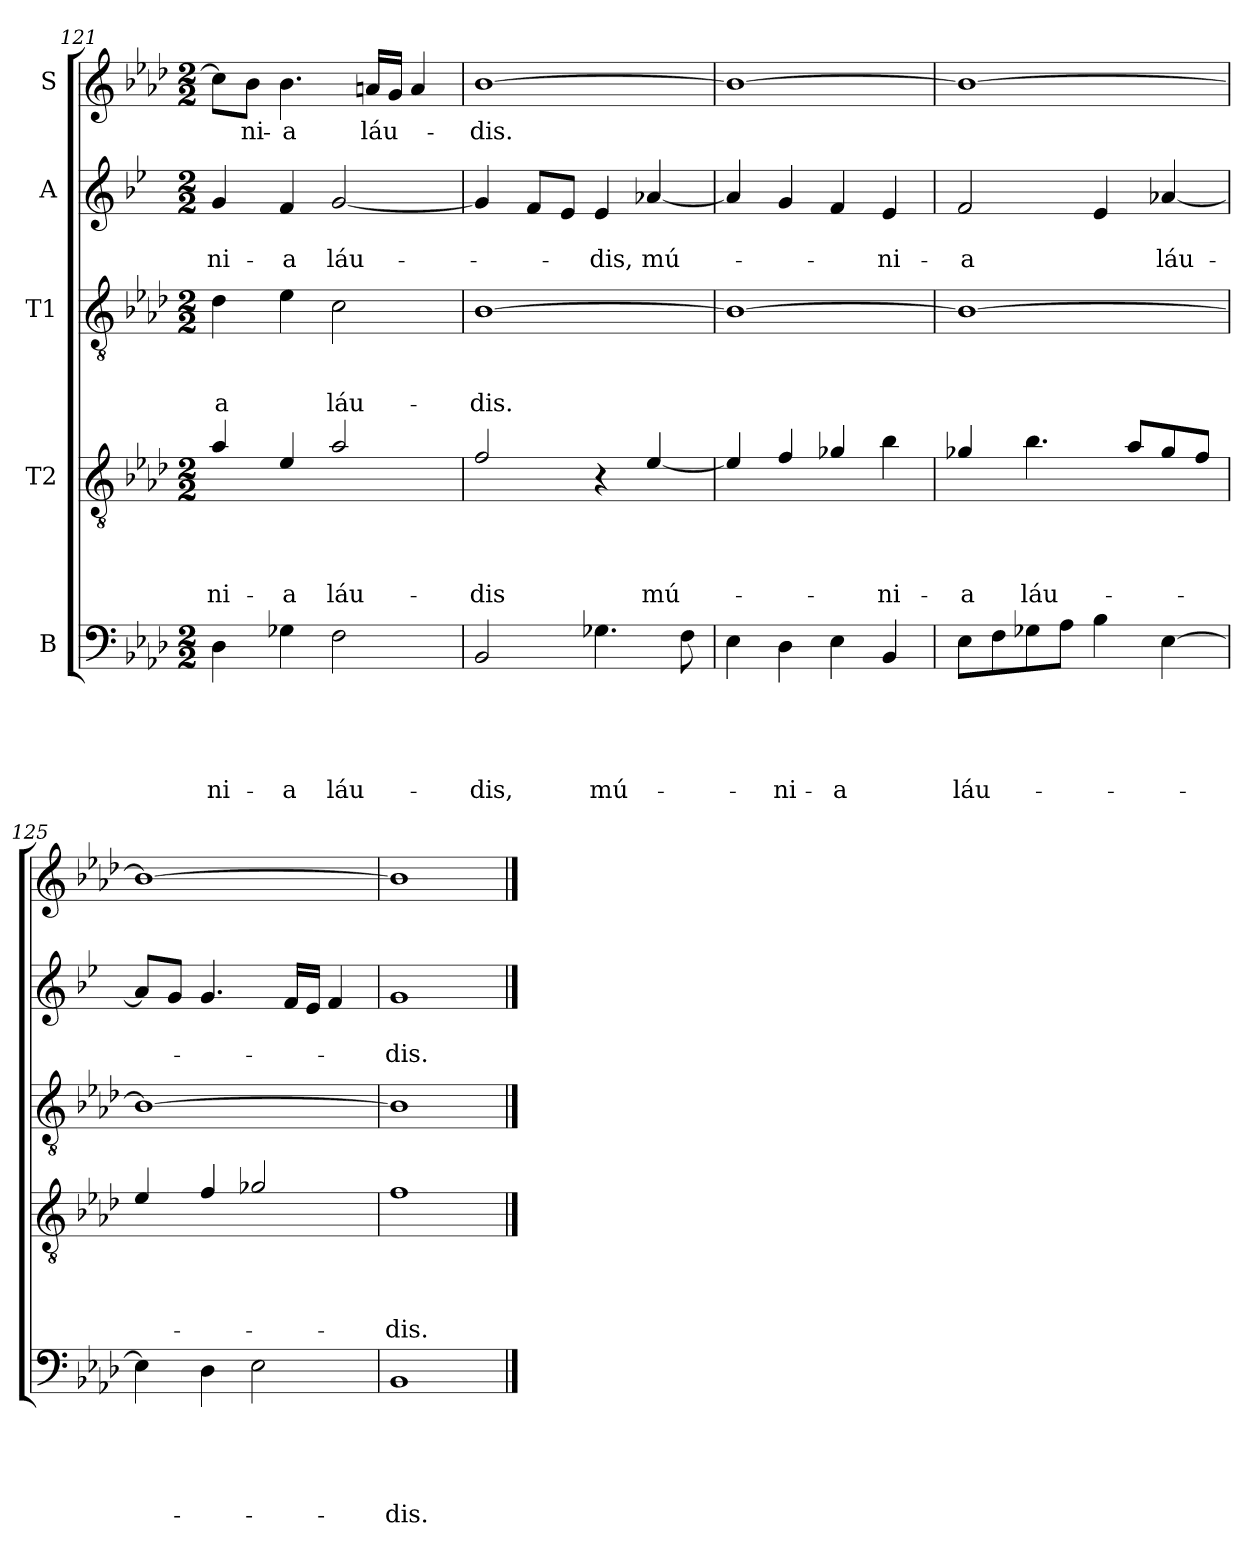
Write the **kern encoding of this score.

**kern	**text	**text	**text	**text	**text	**kern	**text	**text	**text	**text	**kern	**text	**text	**text	**kern	**text	**text	**kern	**text
*part5	*part5	*part5	*part5	*part5	*part5	*part4	*part4	*part4	*part4	*part4	*part3	*part3	*part3	*part3	*part2	*part2	*part2	*part1	*part1
*staff5	*staff5	*staff5	*staff5	*staff5	*staff5	*staff4	*staff4	*staff4	*staff4	*staff4	*staff3	*staff3	*staff3	*staff3	*staff2	*staff2	*staff2	*staff1	*staff1
*I"B	*	*	*	*	*	*I"T2	*	*	*	*	*I"T1	*	*	*	*I"A	*	*	*I"S	*
*clefF4	*	*	*	*	*	*clefGv2	*	*	*	*	*clefGv2	*	*	*	*clefG2	*	*	*clefG2	*
*	*	*	*	*	*	*ITrd8c14	*	*	*	*	*	*	*	*	*ITrd1c2	*	*	*	*
*k[b-e-a-d-]	*	*	*	*	*	*k[b-e-a-d-]	*	*	*	*	*k[b-e-a-d-]	*	*	*	*k[b-e-a-d-]	*	*	*k[b-e-a-d-]	*
*A-:	*	*	*	*	*	*A-:	*	*	*	*	*A-:	*	*	*	*A-:	*	*	*A-:	*
*M2/2	*	*	*	*	*	*M2/2	*	*	*	*	*M2/2	*	*	*	*M2/2	*	*	*M2/2	*
=121	=121	=121	=121	=121	=121	=121	=121	=121	=121	=121	=121	=121	=121	=121	=121	=121	=121	=121	=121
!	!	!	!	!	!LO:LY:b	!	!	!	!	!LO:LY:b	!	!	!	!LO:LY:b	!	!	!LO:LY:b	!	!
4D-\	.	.	.	.	-ni-	4A-/	.	.	.	-ni-	4d-\	.	.	-a	4f/	.	-ni-	8cc\L]	.
!	!	!	!	!	!	!	!	!	!	!	!	!	!	!	!	!	!	!	!LO:LY:b
.	.	.	.	.	.	.	.	.	.	.	.	.	.	.	.	.	.	8b-\J	-ni-
!	!	!	!	!	!LO:LY:b	!	!	!	!	!LO:LY:b	!	!	!	!	!	!	!LO:LY:b	!	!LO:LY:b
4G-\	.	.	.	.	-a	4E-/	.	.	.	-a	4e-\	.	.	.	4e-/	.	-a	4.b-\	-a
!	!	!	!	!	!LO:LY:b	!	!	!	!	!LO:LY:b	!	!	!	!LO:LY:b	!	!	!LO:LY:b	!	!
2F\	.	.	.	.	láu-	2A-/	.	.	.	láu-	2c\	.	.	láu-	[2f/	.	láu-	.	.
!	!	!	!	!	!	!	!	!	!	!	!	!	!	!	!	!	!	!	!LO:LY:b
.	.	.	.	.	.	.	.	.	.	.	.	.	.	.	.	.	.	16a/LL	láu-
.	.	.	.	.	.	.	.	.	.	.	.	.	.	.	.	.	.	16g/JJ	.
.	.	.	.	.	.	.	.	.	.	.	.	.	.	.	.	.	.	4a/	.
=122	=122	=122	=122	=122	=122	=122	=122	=122	=122	=122	=122	=122	=122	=122	=122	=122	=122	=122	=122
!	!	!	!	!	!LO:LY:b	!	!	!	!	!LO:LY:b	!	!	!	!LO:LY:b	!	!	!	!	!LO:LY:b
2BB-/	.	.	.	.	-dis,	2F/	.	.	.	-dis	[1B-	.	.	-dis.	4f/]	.	.	[1b-	-dis.
.	.	.	.	.	.	.	.	.	.	.	.	.	.	.	8e-/L	.	.	.	.
.	.	.	.	.	.	.	.	.	.	.	.	.	.	.	8d-/J	.	.	.	.
!	!	!	!	!	!LO:LY:b	!	!	!	!	!	!	!	!	!	!	!	!LO:LY:b	!	!
4.G-\	.	.	.	.	mú-	4r	.	.	.	.	.	.	.	.	4d-/	.	-dis,	.	.
!	!	!	!	!	!	!	!	!	!	!LO:LY:b	!	!	!	!	!	!	!LO:LY:b	!	!
.	.	.	.	.	.	[4E-/	.	.	.	mú-	.	.	.	.	[4g-X/	.	mú-	.	.
8F\	.	.	.	.	.	.	.	.	.	.	.	.	.	.	.	.	.	.	.
!!LO:LB:g=z
=123	=123	=123	=123	=123	=123	=123	=123	=123	=123	=123	=123	=123	=123	=123	=123	=123	=123	=123	=123
4E-\	.	.	.	.	.	4E-/]	.	.	.	.	1B-_	.	.	.	4g-/]	.	.	1b-_	.
!	!	!	!	!	!LO:LY:b	!	!	!	!	!	!	!	!	!	!	!	!	!	!
4D-\	.	.	.	.	-ni-	4F/	.	.	.	.	.	.	.	.	4f/	.	.	.	.
!	!	!	!	!	!LO:LY:b	!	!	!	!	!	!	!	!	!	!	!	!	!	!
4E-\	.	.	.	.	-a	4G-/	.	.	.	.	.	.	.	.	4e-/	.	.	.	.
!	!	!	!	!	!	!	!	!	!	!LO:LY:b	!	!	!	!	!	!	!LO:LY:b	!	!
4BB-/	.	.	.	.	.	4B-\	.	.	.	-ni-	.	.	.	.	4d-/	.	-ni-	.	.
=124	=124	=124	=124	=124	=124	=124	=124	=124	=124	=124	=124	=124	=124	=124	=124	=124	=124	=124	=124
!	!	!	!	!	!LO:LY:b	!	!	!	!	!LO:LY:b	!	!	!	!	!	!	!LO:LY:b	!	!
8E-\L	.	.	.	.	láu-	4G-/	.	.	.	-a	1B-_	.	.	.	2e-/	.	-a	1b-_	.
8F\	.	.	.	.	.	.	.	.	.	.	.	.	.	.	.	.	.	.	.
!	!	!	!	!	!	!	!	!	!	!LO:LY:b	!	!	!	!	!	!	!	!	!
8G-\	.	.	.	.	.	4.B-\	.	.	.	láu-	.	.	.	.	.	.	.	.	.
8A-\J	.	.	.	.	.	.	.	.	.	.	.	.	.	.	.	.	.	.	.
4B-\	.	.	.	.	.	.	.	.	.	.	.	.	.	.	4d-/	.	.	.	.
.	.	.	.	.	.	8A-/L	.	.	.	.	.	.	.	.	.	.	.	.	.
!	!	!	!	!	!	!	!	!	!	!	!	!	!	!	!	!	!LO:LY:b	!	!
[4E-\	.	.	.	.	.	8G-/	.	.	.	.	.	.	.	.	[4g-/	.	láu-	.	.
.	.	.	.	.	.	8F/J	.	.	.	.	.	.	.	.	.	.	.	.	.
=125	=125	=125	=125	=125	=125	=125	=125	=125	=125	=125	=125	=125	=125	=125	=125	=125	=125	=125	=125
4E-\]	.	.	.	.	.	4E-/	.	.	.	.	1B-_	.	.	.	8g-/L]	.	.	1b-_	.
.	.	.	.	.	.	.	.	.	.	.	.	.	.	.	8f/J	.	.	.	.
4D-\	.	.	.	.	.	4F/	.	.	.	.	.	.	.	.	4.f/	.	.	.	.
2E-\	.	.	.	.	.	2G-/	.	.	.	.	.	.	.	.	.	.	.	.	.
.	.	.	.	.	.	.	.	.	.	.	.	.	.	.	16e-/LL	.	.	.	.
.	.	.	.	.	.	.	.	.	.	.	.	.	.	.	16d-/JJ	.	.	.	.
.	.	.	.	.	.	.	.	.	.	.	.	.	.	.	4e-/	.	.	.	.
=126	=126	=126	=126	=126	=126	=126	=126	=126	=126	=126	=126	=126	=126	=126	=126	=126	=126	=126	=126
!	!	!	!	!	!LO:LY:b	!	!	!	!	!LO:LY:b	!	!	!	!	!	!	!LO:LY:b	!	!
1BB-	.	.	.	.	-dis.	1F	.	.	.	-dis.	1B-]	.	.	.	1f	.	-dis.	1b-]	.
==	==	==	==	==	==	==	==	==	==	==	==	==	==	==	==	==	==	==	==
*-	*-	*-	*-	*-	*-	*-	*-	*-	*-	*-	*-	*-	*-	*-	*-	*-	*-	*-	*-
